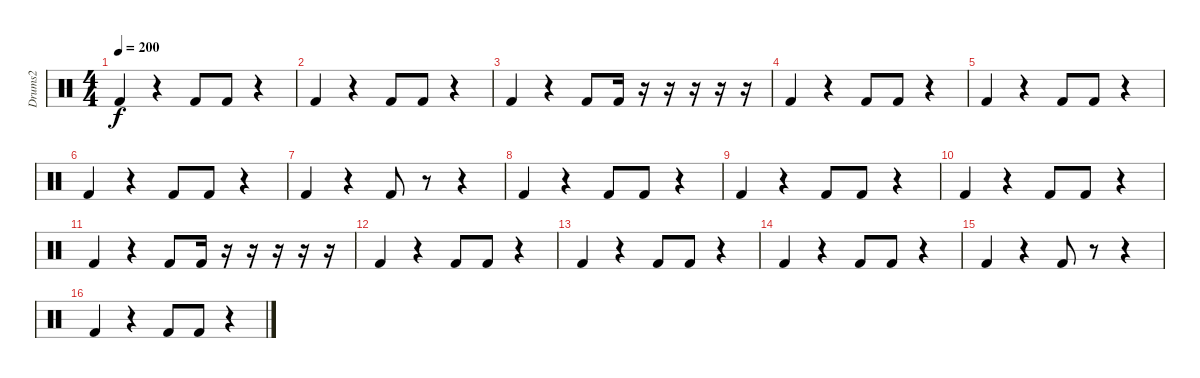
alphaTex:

\track ("Drums2" "Drums2") {instrument percussion}
\staff {score}
\articulation defaults
\ts (4 4)
\tempo 200
\clef neutral
\ks c "Kick (hit) 2".4{dy f}
r.4 "Kick (hit) 2".8 "Kick (hit) 2".8 r.4 |
"Kick (hit) 2".4 r.4 "Kick (hit) 2".8 "Kick (hit) 2".8 r.4 |
"Kick (hit) 2".4 r.4 "Kick (hit) 2".8 "Kick (hit) 2".16 r.16 r.16 r.16 r.16 r.16 |
"Kick (hit) 2".4 r.4 "Kick (hit) 2".8 "Kick (hit) 2".8 r.4 |
"Kick (hit) 2".4 r.4 "Kick (hit) 2".8 "Kick (hit) 2".8 r.4 |
"Kick (hit) 2".4 r.4 "Kick (hit) 2".8 "Kick (hit) 2".8 r.4 |
"Kick (hit) 2".4 r.4 "Kick (hit) 2".8 r.8 r.4 |
"Kick (hit) 2".4 r.4 "Kick (hit) 2".8 "Kick (hit) 2".8 r.4 |
"Kick (hit) 2".4 r.4 "Kick (hit) 2".8 "Kick (hit) 2".8 r.4 |
"Kick (hit) 2".4 r.4 "Kick (hit) 2".8 "Kick (hit) 2".8 r.4 |
"Kick (hit) 2".4 r.4 "Kick (hit) 2".8 "Kick (hit) 2".16 r.16 r.16 r.16 r.16 r.16 |
"Kick (hit) 2".4 r.4 "Kick (hit) 2".8 "Kick (hit) 2".8 r.4 |
"Kick (hit) 2".4 r.4 "Kick (hit) 2".8 "Kick (hit) 2".8 r.4 |
"Kick (hit) 2".4 r.4 "Kick (hit) 2".8 "Kick (hit) 2".8 r.4 |
"Kick (hit) 2".4 r.4 "Kick (hit) 2".8 r.8 r.4 |
"Kick (hit) 2".4 r.4 "Kick (hit) 2".8 "Kick (hit) 2".8 r.4
